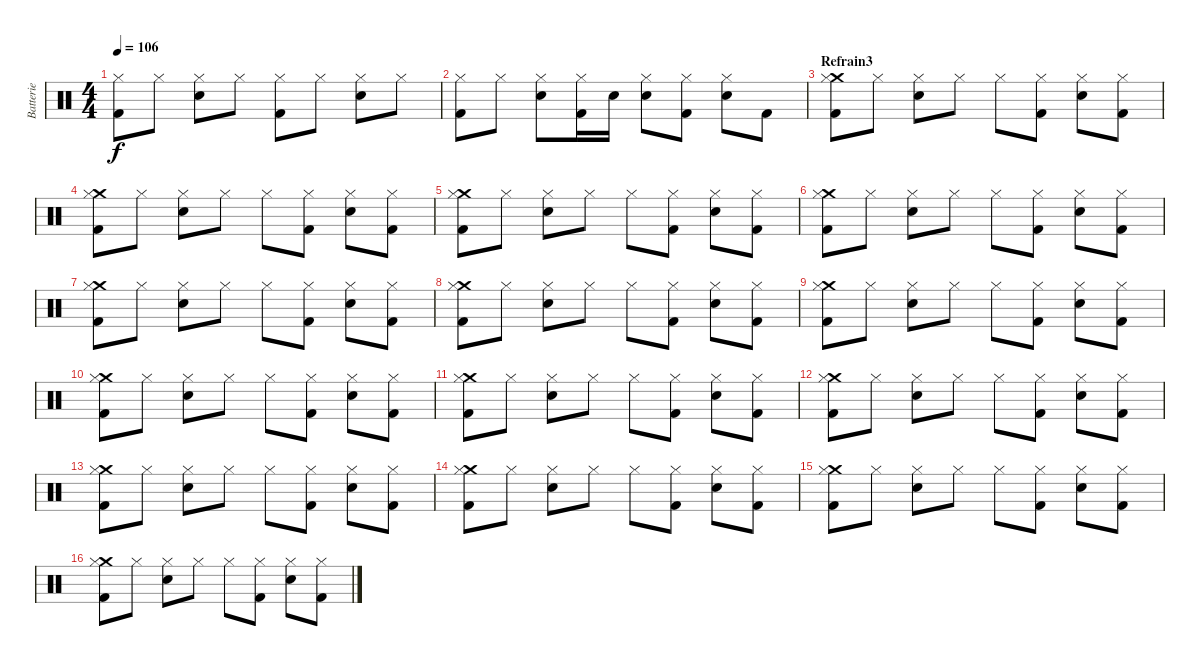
\track ("Batterie" "Batterie") {instrument percussion}
\staff {score}
\articulation defaults
\ts (4 4)
\tempo 106
\clef neutral
\ks c
("Hi-Hat (closed)" "Kick (hit) 2").8{dy f} "Hi-Hat (closed)".8 ("Hi-Hat (closed)" "Electric Snare (hit)").8 "Hi-Hat (closed)".8 ("Hi-Hat (closed)" "Kick (hit) 2").8 "Hi-Hat (closed)".8 ("Hi-Hat (closed)" "Electric Snare (hit)").8 "Hi-Hat (closed)".8 |
("Hi-Hat (closed)" "Kick (hit) 2").8 "Hi-Hat (closed)".8 ("Hi-Hat (closed)" "Electric Snare (hit)").8 ("Hi-Hat (closed)" "Kick (hit) 2").16 "Electric Snare (hit)".16 ("Hi-Hat (closed)" "Electric Snare (hit)").8 ("Hi-Hat (closed)" "Kick (hit) 2").8 ("Hi-Hat (closed)" "Electric Snare (hit)").8 "Kick (hit) 2".8 |
\section ("" "Refrain3")
("Crash medium (hit)" "Hi-Hat (closed)" "Kick (hit) 2").8 "Hi-Hat (closed)".8 ("Hi-Hat (closed)" "Electric Snare (hit)").8 "Hi-Hat (closed)".8 "Hi-Hat (closed)".8 ("Hi-Hat (closed)" "Kick (hit) 2").8 ("Hi-Hat (closed)" "Electric Snare (hit)").8 ("Hi-Hat (closed)" "Kick (hit) 2").8 |
("Crash medium (hit)" "Hi-Hat (closed)" "Kick (hit) 2").8 "Hi-Hat (closed)".8 ("Hi-Hat (closed)" "Electric Snare (hit)").8 "Hi-Hat (closed)".8 "Hi-Hat (closed)".8 ("Hi-Hat (closed)" "Kick (hit) 2").8 ("Hi-Hat (closed)" "Electric Snare (hit)").8 ("Hi-Hat (closed)" "Kick (hit) 2").8 |
("Crash medium (hit)" "Hi-Hat (closed)" "Kick (hit) 2").8 "Hi-Hat (closed)".8 ("Hi-Hat (closed)" "Electric Snare (hit)").8 "Hi-Hat (closed)".8 "Hi-Hat (closed)".8 ("Hi-Hat (closed)" "Kick (hit) 2").8 ("Hi-Hat (closed)" "Electric Snare (hit)").8 ("Hi-Hat (closed)" "Kick (hit) 2").8 |
("Crash medium (hit)" "Hi-Hat (closed)" "Kick (hit) 2").8 "Hi-Hat (closed)".8 ("Hi-Hat (closed)" "Electric Snare (hit)").8 "Hi-Hat (closed)".8 "Hi-Hat (closed)".8 ("Hi-Hat (closed)" "Kick (hit) 2").8 ("Hi-Hat (closed)" "Electric Snare (hit)").8 ("Hi-Hat (closed)" "Kick (hit) 2").8 |
("Crash medium (hit)" "Hi-Hat (closed)" "Kick (hit) 2").8 "Hi-Hat (closed)".8 ("Hi-Hat (closed)" "Electric Snare (hit)").8 "Hi-Hat (closed)".8 "Hi-Hat (closed)".8 ("Hi-Hat (closed)" "Kick (hit) 2").8 ("Hi-Hat (closed)" "Electric Snare (hit)").8 ("Hi-Hat (closed)" "Kick (hit) 2").8 |
("Crash medium (hit)" "Hi-Hat (closed)" "Kick (hit) 2").8 "Hi-Hat (closed)".8 ("Hi-Hat (closed)" "Electric Snare (hit)").8 "Hi-Hat (closed)".8 "Hi-Hat (closed)".8 ("Hi-Hat (closed)" "Kick (hit) 2").8 ("Hi-Hat (closed)" "Electric Snare (hit)").8 ("Hi-Hat (closed)" "Kick (hit) 2").8 |
("Crash medium (hit)" "Hi-Hat (closed)" "Kick (hit) 2").8 "Hi-Hat (closed)".8 ("Hi-Hat (closed)" "Electric Snare (hit)").8 "Hi-Hat (closed)".8 "Hi-Hat (closed)".8 ("Hi-Hat (closed)" "Kick (hit) 2").8 ("Hi-Hat (closed)" "Electric Snare (hit)").8 ("Hi-Hat (closed)" "Kick (hit) 2").8 |
("Crash medium (hit)" "Hi-Hat (closed)" "Kick (hit) 2").8 "Hi-Hat (closed)".8 ("Hi-Hat (closed)" "Electric Snare (hit)").8 "Hi-Hat (closed)".8 "Hi-Hat (closed)".8 ("Hi-Hat (closed)" "Kick (hit) 2").8 ("Hi-Hat (closed)" "Electric Snare (hit)").8 ("Hi-Hat (closed)" "Kick (hit) 2").8 |
("Crash medium (hit)" "Hi-Hat (closed)" "Kick (hit) 2").8 "Hi-Hat (closed)".8 ("Hi-Hat (closed)" "Electric Snare (hit)").8 "Hi-Hat (closed)".8 "Hi-Hat (closed)".8 ("Hi-Hat (closed)" "Kick (hit) 2").8 ("Hi-Hat (closed)" "Electric Snare (hit)").8 ("Hi-Hat (closed)" "Kick (hit) 2").8 |
("Crash medium (hit)" "Hi-Hat (closed)" "Kick (hit) 2").8 "Hi-Hat (closed)".8 ("Hi-Hat (closed)" "Electric Snare (hit)").8 "Hi-Hat (closed)".8 "Hi-Hat (closed)".8 ("Hi-Hat (closed)" "Kick (hit) 2").8 ("Hi-Hat (closed)" "Electric Snare (hit)").8 ("Hi-Hat (closed)" "Kick (hit) 2").8 |
("Crash medium (hit)" "Hi-Hat (closed)" "Kick (hit) 2").8 "Hi-Hat (closed)".8 ("Hi-Hat (closed)" "Electric Snare (hit)").8 "Hi-Hat (closed)".8 "Hi-Hat (closed)".8 ("Hi-Hat (closed)" "Kick (hit) 2").8 ("Hi-Hat (closed)" "Electric Snare (hit)").8 ("Hi-Hat (closed)" "Kick (hit) 2").8 |
("Crash medium (hit)" "Hi-Hat (closed)" "Kick (hit) 2").8 "Hi-Hat (closed)".8 ("Hi-Hat (closed)" "Electric Snare (hit)").8 "Hi-Hat (closed)".8 "Hi-Hat (closed)".8 ("Hi-Hat (closed)" "Kick (hit) 2").8 ("Hi-Hat (closed)" "Electric Snare (hit)").8 ("Hi-Hat (closed)" "Kick (hit) 2").8 |
("Crash medium (hit)" "Hi-Hat (closed)" "Kick (hit) 2").8 "Hi-Hat (closed)".8 ("Hi-Hat (closed)" "Electric Snare (hit)").8 "Hi-Hat (closed)".8 "Hi-Hat (closed)".8 ("Hi-Hat (closed)" "Kick (hit) 2").8 ("Hi-Hat (closed)" "Electric Snare (hit)").8 ("Hi-Hat (closed)" "Kick (hit) 2").8 |
("Crash medium (hit)" "Hi-Hat (closed)" "Kick (hit) 2").8 "Hi-Hat (closed)".8 ("Hi-Hat (closed)" "Electric Snare (hit)").8 "Hi-Hat (closed)".8 "Hi-Hat (closed)".8 ("Hi-Hat (closed)" "Kick (hit) 2").8 ("Hi-Hat (closed)" "Electric Snare (hit)").8 ("Hi-Hat (closed)" "Kick (hit) 2").8
